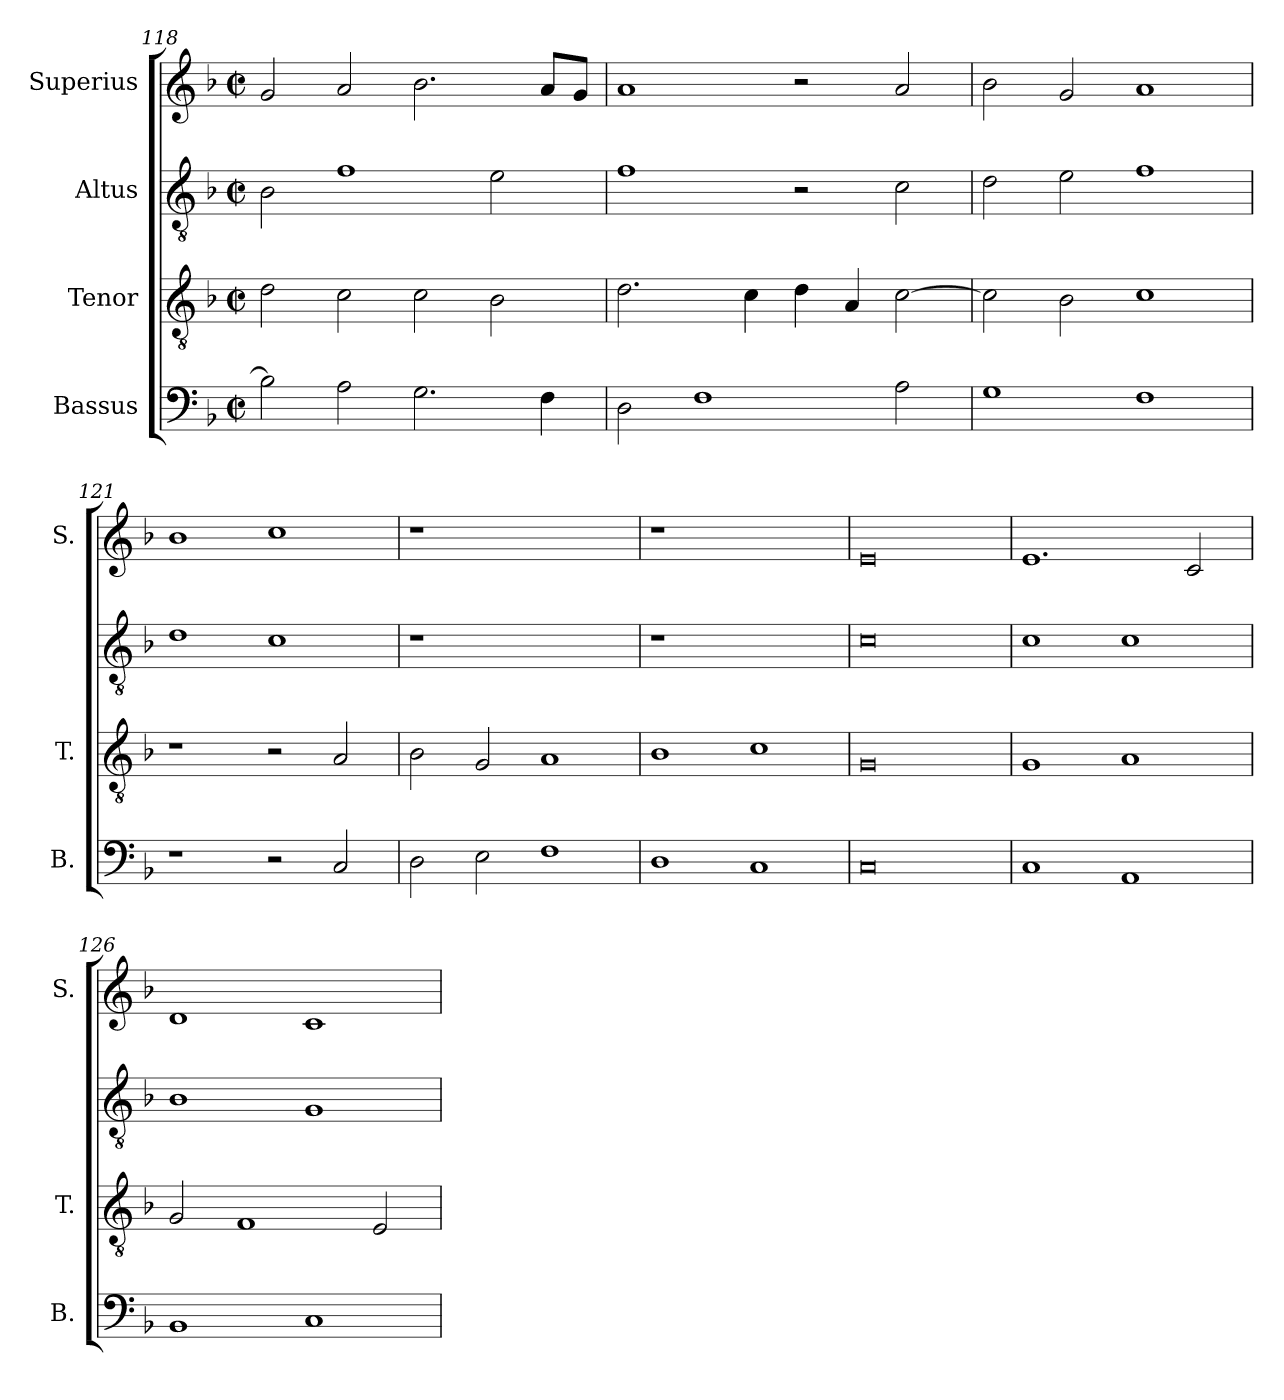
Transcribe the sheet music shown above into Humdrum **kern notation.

**kern	**kern	**kern	**kern
*part4	*part3	*part2	*part1
*staff4	*staff3	*staff2	*staff1
*I"Bassus	*I"Tenor	*I"Altus	*I"Superius
*I'B.	*I'T.	*	*I'S.
*clefF4	*clefGv2	*clefGv2	*clefG2
*	*ITrd7c12	*ITrd7c12	*
*k[b-]	*k[b-]	*k[b-]	*k[b-]
*F:	*F:	*F:	*F:
*M2/2	*M2/2	*M2/2	*M2/2
*met(c|)	*met(c|)	*met(c|)	*met(c|)
=118	=118	=118	=118
2B-i\]	2Di\	2BB-i\	2gi/
2Ai\	2Ci\	1Fi	2ai/
2.Gi\	2Ci\	.	2.b-i\
.	2BB-i\	2Ei\	.
4Fi\	.	.	8ai/L
.	.	.	8gi/J
=119	=119	=119	=119
2Di\	2.Di\	1Fi	1ai
1Fi	.	.	.
.	4Ci\	.	.
.	4Di\	2r	2r
.	4AAi/	.	.
2Ai\	[>2Ci\	2Ci\	2ai/
!!LO:LB:g=z
=120	=120	=120	=120
1Gi	2Ci\]	2Di\	2b-i\
.	2BB-i\	2Ei\	2gi/
1Fi	1Ci	1Fi	1ai
=121	=121	=121	=121
1r	1r	1Di	1b-i
2r	2r	1Ci	1cci
2Ci/	2AAi/	.	.
=122	=122	=122	=122
!	!	!LO:N:vis=1	!LO:N:vis=1
2Di\	2BB-i\	1r	1r
2Ei\	2GGi/	.	.
1Fi	1AAi	1ryy	1ryy
=123	=123	=123	=123
!	!	!LO:N:vis=1	!LO:N:vis=1
1Di	1BB-i	1r	1r
1Ci	1Ci	1ryy	1ryy
=124	=124	=124	=124
0Ci	0GGi	0Ci	0ei
=125	=125	=125	=125
1Ci	1GGi	1Ci	1.ei
1AAi	1AAi	1Ci	.
.	.	.	2ci/
!!LO:LB:g=z
=126	=126	=126	=126
1BB-i	2GGi/	1BB-i	1di
.	1FFi	.	.
1Ci	.	1GGi	1ci
.	2EEi/	.	.
=	=	=	=
*-	*-	*-	*-
